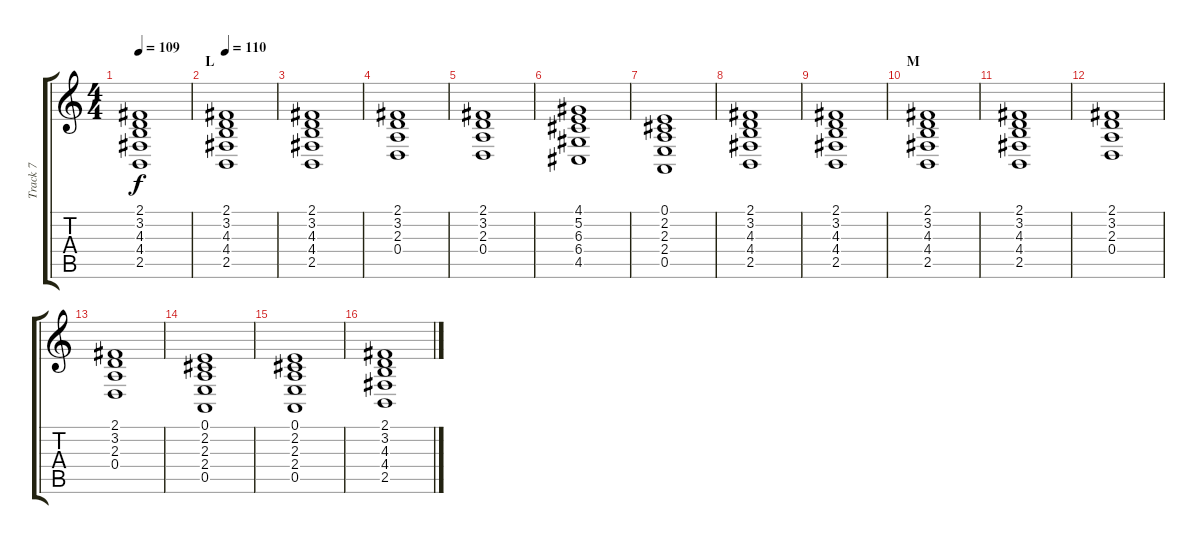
\track ("Track 7" "Track 7") {instrument stringensemble1}
\staff {score tabs}
\tuning (E4 B3 G3 D3 A2 E2) {hide}
\ts (4 4)
\tempo 109
\clef g2
\ks c
(2.1 3.2 4.3 4.4 2.5).1{dy f} |
\section ("" "L")
\tempo 110
(2.1 3.2 4.3 4.4 2.5).1 |
(2.1 3.2 4.3 4.4 2.5).1 |
(2.1 3.2 2.3 0.4).1 |
(2.1 3.2 2.3 0.4).1 |
(4.1 5.2 6.3 6.4 4.5).1 |
(0.1 2.2 2.3 2.4 0.5).1 |
(2.1 3.2 4.3 4.4 2.5).1 |
(2.1 3.2 4.3 4.4 2.5).1 |
\section ("" "M")
(2.1 3.2 4.3 4.4 2.5).1 |
(2.1 3.2 4.3 4.4 2.5).1 |
(2.1 3.2 2.3 0.4).1 |
(2.1 3.2 2.3 0.4).1 |
(0.1 2.2 2.3 2.4 0.5).1 |
(0.1 2.2 2.3 2.4 0.5).1 |
(2.1 3.2 4.3 4.4 2.5).1
